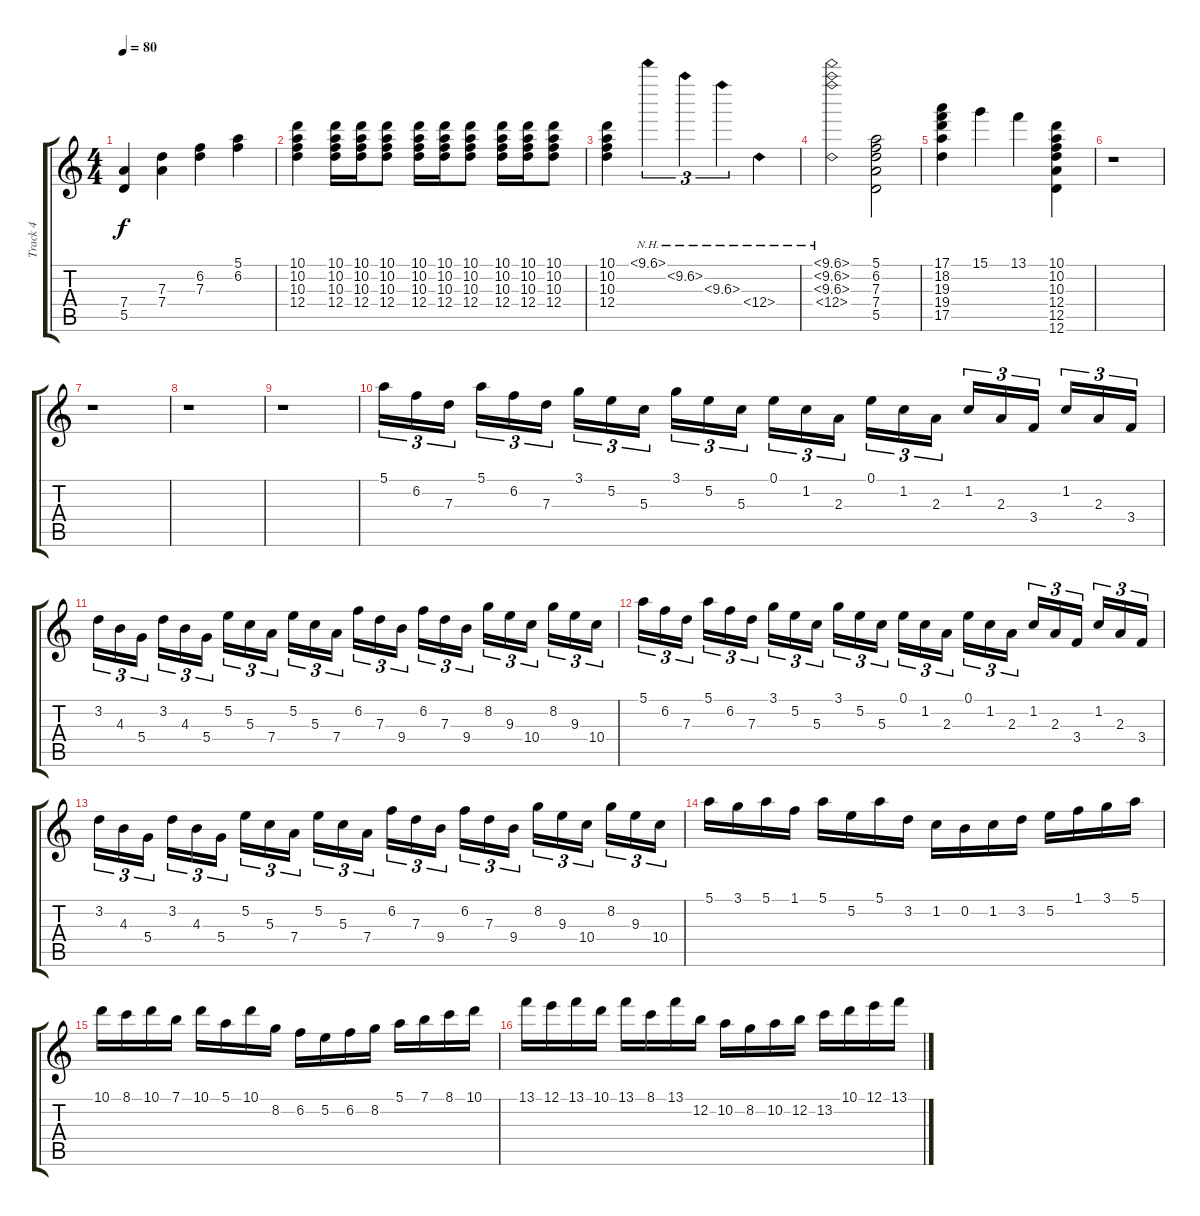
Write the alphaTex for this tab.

\track ("Track 4" "Track 4") {instrument acousticguitarnylon}
\staff {score tabs}
\tuning (E4 B3 G3 D3 A2 D2) {hide}
\ts (4 4)
\tempo 80
\clef g2
\ks c
(7.4 5.5).4{dy f} (7.3 7.4).4 (6.2 7.3).4 (5.1 6.2).4 |
(10.1 10.2 10.3 12.4).4 (10.1 10.2 10.3 12.4).16 (10.1 10.2 10.3 12.4).16 (10.1 10.2 10.3 12.4).8 (10.1 10.2 10.3 12.4).16 (10.1 10.2 10.3 12.4).16 (10.1 10.2 10.3 12.4).8 (10.1 10.2 10.3 12.4).16 (10.1 10.2 10.3 12.4).16 (10.1 10.2 10.3 12.4).8 |
(10.1 10.2 10.3 12.4).4 10.1{nh}.4{tu (3 2)} 10.2{nh}.4{tu (3 2)} 10.3{nh}.4{tu (3 2)} 12.4{nh}.4 |
(10.1{nh} 10.2{nh} 10.3{nh} 12.4{nh}).2 (5.1 6.2 7.3 7.4 5.5).2 |
(17.1 18.2 19.3 19.4 17.5).4 15.1.4 13.1.4 (10.1 10.2 10.3 12.4 12.5 12.6).4 |
r.1 |
r.1 |
r.1 |
r.1 |
5.1.16{tu (3 2)} 6.2.16{tu (3 2)} 7.3.16{tu (3 2) beam splitsecondary} 5.1.16{tu (3 2)} 6.2.16{tu (3 2)} 7.3.16{tu (3 2)} 3.1.16{tu (3 2)} 5.2.16{tu (3 2)} 5.3.16{tu (3 2) beam splitsecondary} 3.1.16{tu (3 2)} 5.2.16{tu (3 2)} 5.3.16{tu (3 2)} 0.1.16{tu (3 2)} 1.2.16{tu (3 2)} 2.3.16{tu (3 2) beam splitsecondary} 0.1.16{tu (3 2)} 1.2.16{tu (3 2)} 2.3.16{tu (3 2)} 1.2.16{tu (3 2)} 2.3.16{tu (3 2)} 3.4.16{tu (3 2) beam splitsecondary} 1.2.16{tu (3 2)} 2.3.16{tu (3 2)} 3.4.16{tu (3 2)} |
3.2.16{tu (3 2)} 4.3.16{tu (3 2)} 5.4.16{tu (3 2) beam splitsecondary} 3.2.16{tu (3 2)} 4.3.16{tu (3 2)} 5.4.16{tu (3 2)} 5.2.16{tu (3 2)} 5.3.16{tu (3 2)} 7.4.16{tu (3 2) beam splitsecondary} 5.2.16{tu (3 2)} 5.3.16{tu (3 2)} 7.4.16{tu (3 2)} 6.2.16{tu (3 2)} 7.3.16{tu (3 2)} 9.4.16{tu (3 2) beam splitsecondary} 6.2.16{tu (3 2)} 7.3.16{tu (3 2)} 9.4.16{tu (3 2)} 8.2.16{tu (3 2)} 9.3.16{tu (3 2)} 10.4.16{tu (3 2) beam splitsecondary} 8.2.16{tu (3 2)} 9.3.16{tu (3 2)} 10.4.16{tu (3 2)} |
5.1.16{tu (3 2)} 6.2.16{tu (3 2)} 7.3.16{tu (3 2) beam splitsecondary} 5.1.16{tu (3 2)} 6.2.16{tu (3 2)} 7.3.16{tu (3 2)} 3.1.16{tu (3 2)} 5.2.16{tu (3 2)} 5.3.16{tu (3 2) beam splitsecondary} 3.1.16{tu (3 2)} 5.2.16{tu (3 2)} 5.3.16{tu (3 2)} 0.1.16{tu (3 2)} 1.2.16{tu (3 2)} 2.3.16{tu (3 2) beam splitsecondary} 0.1.16{tu (3 2)} 1.2.16{tu (3 2)} 2.3.16{tu (3 2)} 1.2.16{tu (3 2)} 2.3.16{tu (3 2)} 3.4.16{tu (3 2) beam splitsecondary} 1.2.16{tu (3 2)} 2.3.16{tu (3 2)} 3.4.16{tu (3 2)} |
3.2.16{tu (3 2)} 4.3.16{tu (3 2)} 5.4.16{tu (3 2) beam splitsecondary} 3.2.16{tu (3 2)} 4.3.16{tu (3 2)} 5.4.16{tu (3 2)} 5.2.16{tu (3 2)} 5.3.16{tu (3 2)} 7.4.16{tu (3 2) beam splitsecondary} 5.2.16{tu (3 2)} 5.3.16{tu (3 2)} 7.4.16{tu (3 2)} 6.2.16{tu (3 2)} 7.3.16{tu (3 2)} 9.4.16{tu (3 2) beam splitsecondary} 6.2.16{tu (3 2)} 7.3.16{tu (3 2)} 9.4.16{tu (3 2)} 8.2.16{tu (3 2)} 9.3.16{tu (3 2)} 10.4.16{tu (3 2) beam splitsecondary} 8.2.16{tu (3 2)} 9.3.16{tu (3 2)} 10.4.16{tu (3 2)} |
5.1.16 3.1.16 5.1.16 1.1.16 5.1.16 5.2.16 5.1.16 3.2.16 1.2.16 0.2.16 1.2.16 3.2.16 5.2.16 1.1.16 3.1.16 5.1.16 |
10.1.16 8.1.16 10.1.16 7.1.16 10.1.16 5.1.16 10.1.16 8.2.16 6.2.16 5.2.16 6.2.16 8.2.16 5.1.16 7.1.16 8.1.16 10.1.16 |
13.1.16 12.1.16 13.1.16 10.1.16 13.1.16 8.1.16 13.1.16 12.2.16 10.2.16 8.2.16 10.2.16 12.2.16 13.2.16 10.1.16 12.1.16 13.1.16
